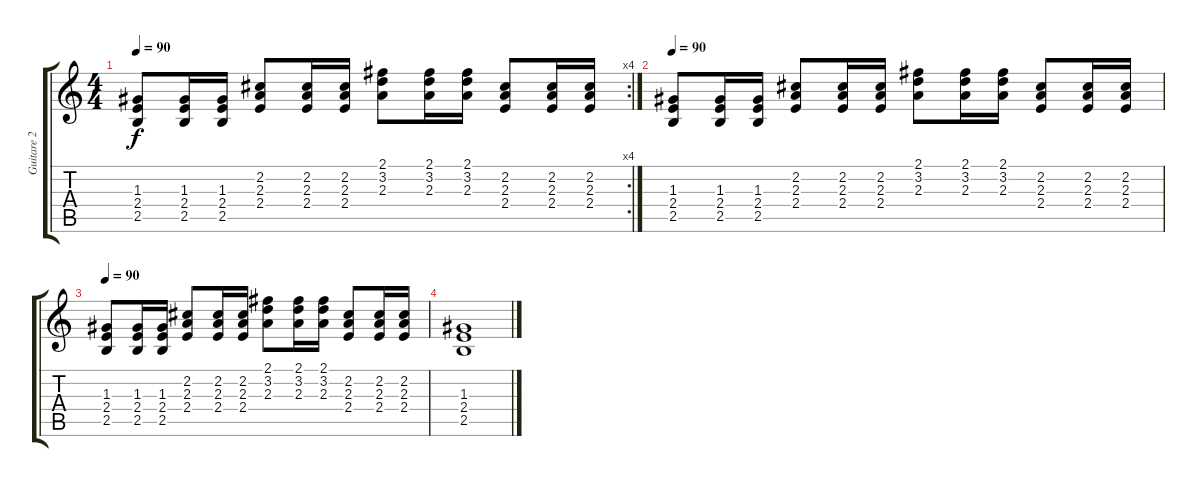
\track ("Guitare 2" "Guitare 2") {instrument distortionguitar}
\staff {score tabs}
\tuning (E4 B3 G3 D3 A2 E2) {hide}
\rc 4
\ts (4 4)
\tempo 90
\clef g2
\ks c
(1.3 2.4 2.5).8{dy f} (1.3 2.4 2.5).16 (1.3 2.4 2.5).16 (2.2 2.3 2.4).8 (2.2 2.3 2.4).16 (2.2 2.3 2.4).16 (2.1 3.2 2.3).8 (2.1 3.2 2.3).16 (2.1 3.2 2.3).16 (2.2 2.3 2.4).8 (2.2 2.3 2.4).16 (2.2 2.3 2.4).16 |
\tempo 90
(1.3 2.4 2.5).8 (1.3 2.4 2.5).16 (1.3 2.4 2.5).16 (2.2 2.3 2.4).8 (2.2 2.3 2.4).16 (2.2 2.3 2.4).16 (2.1 3.2 2.3).8 (2.1 3.2 2.3).16 (2.1 3.2 2.3).16 (2.2 2.3 2.4).8 (2.2 2.3 2.4).16 (2.2 2.3 2.4).16 |
\tempo 90
(1.3 2.4 2.5).8 (1.3 2.4 2.5).16 (1.3 2.4 2.5).16 (2.2 2.3 2.4).8 (2.2 2.3 2.4).16 (2.2 2.3 2.4).16 (2.1 3.2 2.3).8 (2.1 3.2 2.3).16 (2.1 3.2 2.3).16 (2.2 2.3 2.4).8 (2.2 2.3 2.4).16 (2.2 2.3 2.4).16 |
(1.3 2.4 2.5).1
